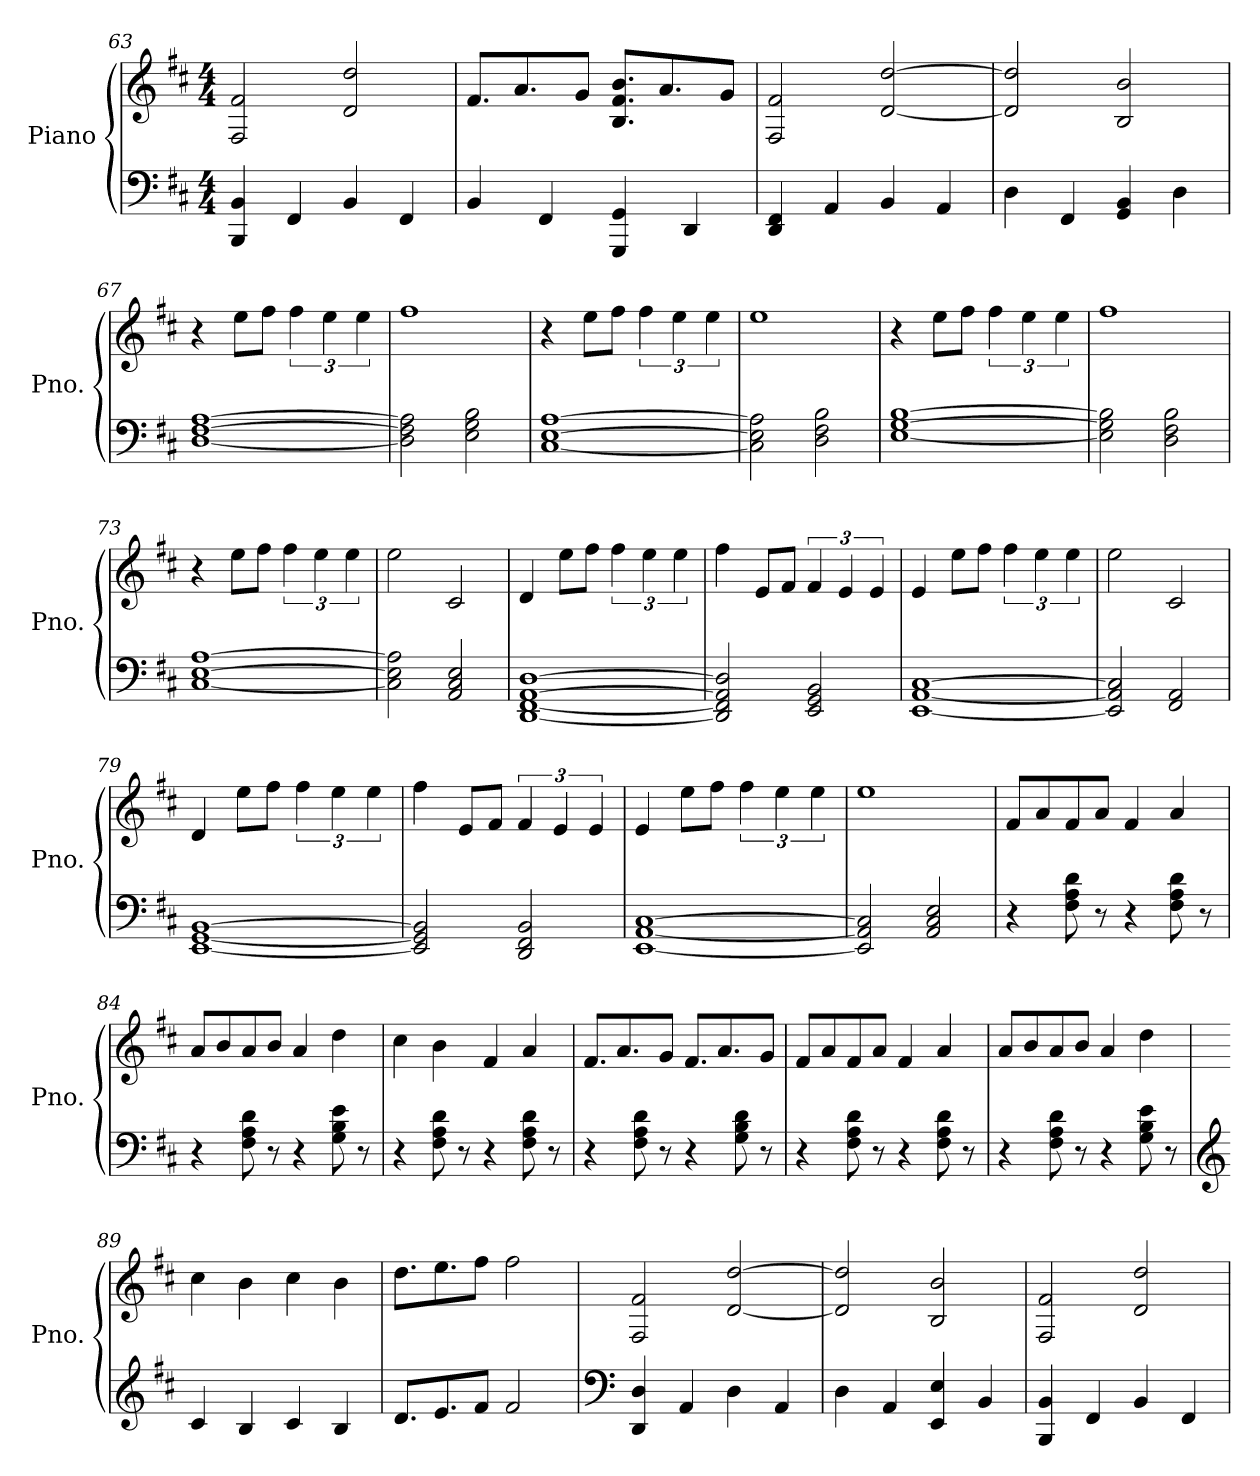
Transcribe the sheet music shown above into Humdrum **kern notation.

**kern	**kern
*part1	*part1
*staff2	*staff1
*I"Piano	*
*I'Pno.	*
!!LO:LB:g=z
*clefF4	*clefG2
*k[f#c#]	*k[f#c#]
*M4/4	*M4/4
=63	=63
4BBB/ 4BB/	2F#/ 2f#/
4FF#/	.
4BB/	2d/ 2dd/
4FF#/	.
=64	=64
4BB/	8.f#/L
.	8.a/
4FF#/	.
.	8g/J
4GGG/ 4GG/	8.B/ 8.f#/ 8.b/L
.	8.a/
4DD/	.
.	8g/J
=65	=65
4DD/ 4FF#/	2F#/ 2f#/
4AA/	.
4BB/	[2d/ [2dd/
4AA/	.
=66	=66
4D\	2d/] 2dd/]
4FF#/	.
4GG/ 4BB/	2B/ 2b/
4D\	.
=67	=67
[1D [1F# [1A	4r
.	8ee\L
.	8ff#\J
.	6ff#\
.	6ee\
.	6ee\
=68	=68
2D\] 2F#\] 2A\]	1ff#
2E\ 2G\ 2B\	.
=69	=69
[1C# [1E [1A	4r
.	8ee\L
.	8ff#\J
.	6ff#\
.	6ee\
.	6ee\
=70	=70
2C#\] 2E\] 2A\]	1ee
2D\ 2F#\ 2B\	.
!!LO:LB:g=z
=71	=71
[1E [1G [1B	4r
.	8ee\L
.	8ff#\J
.	6ff#\
.	6ee\
.	6ee\
=72	=72
2E\] 2G\] 2B\]	1ff#
2D\ 2F#\ 2B\	.
=73	=73
[1C# [1E [1A	4r
.	8ee\L
.	8ff#\J
.	6ff#\
.	6ee\
.	6ee\
=74	=74
2C#\] 2E\] 2A\]	2ee\
2AA/ 2C#/ 2E/	2c#/
=75	=75
[1DD [1FF# [1AA [1D	4d/
.	8ee\L
.	8ff#\J
.	6ff#\
.	6ee\
.	6ee\
=76	=76
2DD/] 2FF#/] 2AA/] 2D/]	4ff#\
.	8e/L
.	8f#/J
2EE/ 2GG/ 2BB/	6f#/
.	6e/
.	6e/
=77	=77
[1EE [1AA [1C#	4e/
.	8ee\L
.	8ff#\J
.	6ff#\
.	6ee\
.	6ee\
=78	=78
2EE/] 2AA/] 2C#/]	2ee\
2FF#/ 2AA/	2c#/
!!LO:LB:g=z
=79	=79
[1EE [1GG [1BB	4d/
.	8ee\L
.	8ff#\J
.	6ff#\
.	6ee\
.	6ee\
=80	=80
2EE/] 2GG/] 2BB/]	4ff#\
.	8e/L
.	8f#/J
2DD/ 2FF#/ 2BB/	6f#/
.	6e/
.	6e/
=81	=81
[1EE [1AA [1C#	4e/
.	8ee\L
.	8ff#\J
.	6ff#\
.	6ee\
.	6ee\
=82	=82
2EE/] 2AA/] 2C#/]	1ee
2AA/ 2C#/ 2E/	.
=83	=83
4r	8f#/L
.	8a/
8F#\ 8A\ 8d\	8f#/
8r	8a/J
4r	4f#/
8F#\ 8A\ 8d\	4a/
8r	.
=84	=84
4r	8a/L
.	8b/
8F#\ 8A\ 8d\	8a/
8r	8b/J
4r	4a/
8G\ 8B\ 8e\	4dd\
8r	.
!!LO:LB:g=z
=85	=85
4r	4cc#\
8F#\ 8A\ 8d\	4b\
8r	.
4r	4f#/
8F#\ 8A\ 8d\	4a/
8r	.
=86	=86
4r	8.f#/L
.	8.a/
8F#\ 8A\ 8d\	.
8r	8g/J
4r	8.f#/L
.	8.a/
8G\ 8B\ 8d\	.
8r	8g/J
=87	=87
4r	8f#/L
.	8a/
8F#\ 8A\ 8d\	8f#/
8r	8a/J
4r	4f#/
8F#\ 8A\ 8d\	4a/
8r	.
=88	=88
4r	8a/L
.	8b/
8F#\ 8A\ 8d\	8a/
8r	8b/J
4r	4a/
8G\ 8B\ 8e\	4dd\
8r	.
=89	=89
*clefG2	*
4c#/	4cc#\
4B/	4b\
4c#/	4cc#\
4B/	4b\
!!LO:LB:g=z
=90	=90
8.d/L	8.dd\L
8.e/	8.ee\
8f#/J	8ff#\J
2f#/	2ff#\
=91	=91
*clefF4	*
4DD/ 4D/	2F#/ 2f#/
4AA/	.
4D\	[2d/ [2dd/
4AA/	.
=92	=92
4D\	2d/] 2dd/]
4AA/	.
4EE/ 4E/	2B/ 2b/
4BB/	.
=93	=93
4BBB/ 4BB/	2F#/ 2f#/
4FF#/	.
4BB/	2d/ 2dd/
4FF#/	.
=	=
*-	*-
